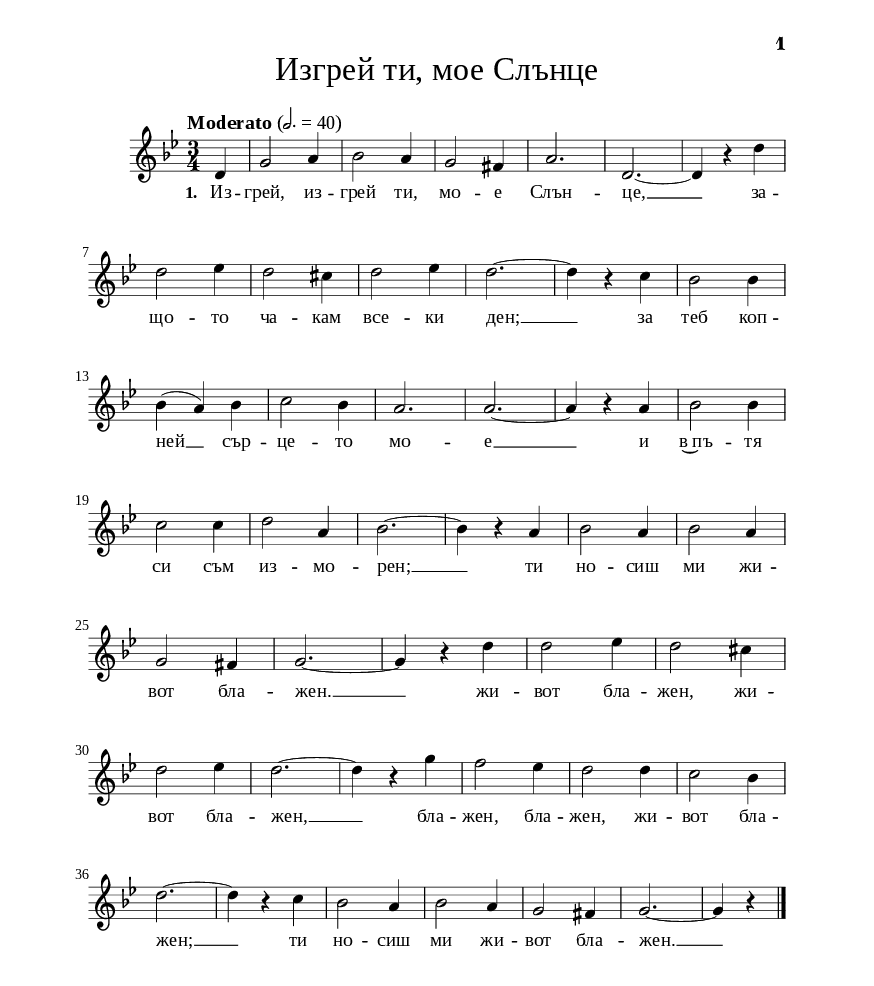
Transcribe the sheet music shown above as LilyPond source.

\version "2.24.4"

% include paper part and global functions
\include "include/globals.ily"

\bookpart {

  \label #'ref030
  \tocItem \markup "Изгрей ти, мое Слънце"
  \include "include/bookpart-paper.ily"
  \score {
    \include "include/score-layout.ily"

    \new Voice \absolute {
      \clef treble
      \key g \minor
      \time 3/4
      \tempoFunc "Moderato" 2. "40"
      \autoBeamOff
      \partial 4

      d'4 | g'2 a'4 | bes'2 a'4 | g'2 fis'4 | a'2. | d'2. ~ | d'4 r d'' \break
      d''2 es''4 | d''2 cis''4 | d''2 es''4 | d''2. ~ | d''4 r c'' | bes'2 bes'4 \break |
      bes'4 ( a' ) bes' | c''2 bes'4 | a'2. | a'2. ~ | a'4 r a' |  bes'2 bes'4 \break |
      c''2 c''4 | d''2 a'4 |  bes'2. ~ |  bes'4 r a' |  bes'2 a'4 |  bes'2 a'4 \break |
      g'2 fis'4 | g'2. ~ | g'4 r d'' | d''2 es''4 | d''2 cis''4 \break |
      d''2 es''4 | d''2. ~ | d''4 r g'' | f''2 es''4 | d''2 d''4 | c''2 bes'4 \break |
      d''2.~ | d''4 r c'' | bes'2 a'4 | bes'2 a'4 | g'2 fis'4 | g'2.~ | g'4 r4 \bar "|."\break
    }



    \addlyrics {
      \set stanza = "1. " Из -- грей,
      из -- грей ти, мо -- е Слън -- це, __  за -- що --
      то ча -- кам все -- ки ден; __ за теб коп -- ней __ сър -- це -- то мо -- е __ и в~пъ -- тя си съм из
      -- мо -- рен; __  ти но -- сиш ми жи -- вот бла --
      жен.  __ жи -- вот бла -- жен, жи -- вот бла -- жен, __
      бла -- жен, бла -- жен, жи -- вот бла -- жен; __ ти
      но -- сиш ми жи -- вот бла -- жен. __
    }

    \header {
      title = \titleFunc #'ref_desc_2 "Изгрей ти, мое Слънце" "Izgrej ti, moe Slănce"
    }

    \midi{}

  } % score

  \pageBreak

  \markup \abs-fontsize #11 \override #`(baseline-skip . ,bgCoupletBaselineSkip){
    

    \fill-line {
      \column {
        \line {
          \bold "2."
          \column {
            "Огрей небето и Земята,"
            "лазурни поднебесен шир,"
            "развесели ми днес душата"
            "с трептенията си безспир."
            "О, дай ми тоз живот и мир!"
          }
        }
        \vspace #1
        \line{ \italic"    Припев:"}
        %\vspace #0.3
        \line {
          "   "
          \column {
            "Живот и мир, живот и мир,"
            "и мир, и мир, живот и мир,"
            "о, дай ми тоз живот и мир!"
          }
        }
        \vspace #1
        \line {
          \bold "3."
          \column {
            "Единствено си ти, което"
            "изпълваш всичко със Любов"
            "и подновяваш всичко вехто;"
            "светът чрез теб ще бъде нов;"
            "ти вечно си свята Любов."
          }
        }

        \vspace #1
        \line{ \italic"    Припев:"}
        %\vspace #0.3
        \line {
          "   "
          \column {
            "Света Любов, света Любов,"
            "Любов, Любов, света Любов,"
            "ти вечно си света Любов."
          }
        }
      }
    }
  }
} % bookpart
